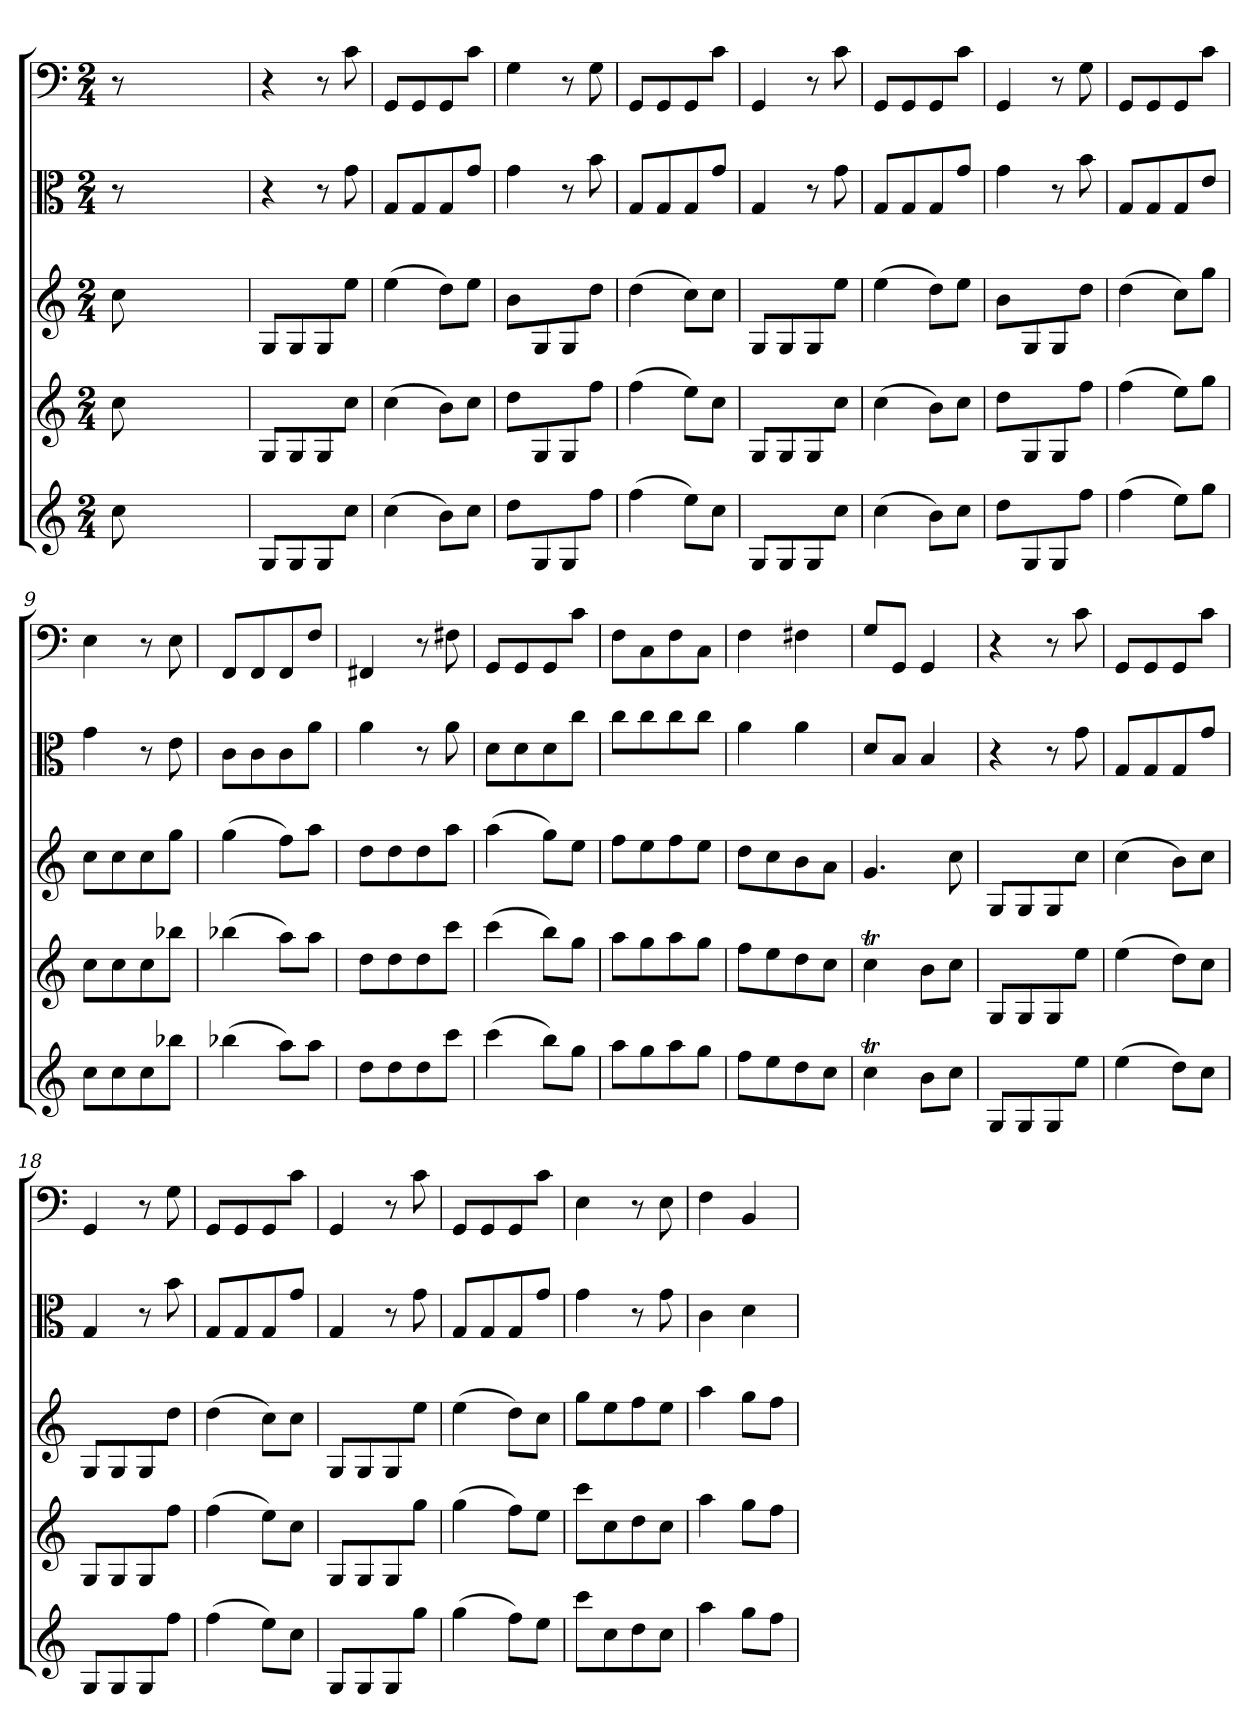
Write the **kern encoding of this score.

**kern	**kern	**kern	**kern	**kern
*part5	*part4	*part3	*part2	*part1
*staff5	*staff4	*staff3	*staff2	*staff1
*clefG2	*clefG2	*clefG2	*clefC3	*clefF4
*k[]	*k[]	*k[]	*k[]	*k[]
*C:	*C:	*C:	*C:	*C:
*M2/4	*M2/4	*M2/4	*M2/4	*M2/4
=	=	=	=	=
8cc\	8cc\	8cc\	8r	8r
16ryy	16ryy	16ryy	16ryy	16ryy
16ryy	16ryy	16ryy	16ryy	16ryy
16ryy	16ryy	16ryy	16ryy	16ryy
16ryy	16ryy	16ryy	16ryy	16ryy
16ryy	16ryy	16ryy	16ryy	16ryy
16ryy	16ryy	16ryy	16ryy	16ryy
=1	=1	=1	=1	=1
8G/L	8G/L	8G/L	4r	4r
8G/	8G/	8G/	.	.
8G/	8G/	8G/	8r	8r
8cc\J	8cc\J	8ee\J	8g\	8c\
=2	=2	=2	=2	=2
(4cc\	(4cc\	(4ee\	8G/L	8GG/L
.	.	.	8G/	8GG/
8b\L)	8b\L)	8dd\L)	8G/	8GG/
8cc\J	8cc\J	8ee\J	8g/J	8c\J
=3	=3	=3	=3	=3
8dd\L	8dd\L	8b\L	4g\	4G\
8G/	8G/	8G/	.	.
8G/	8G/	8G/	8r	8r
8ff\J	8ff\J	8dd\J	8b\	8G\
=4	=4	=4	=4	=4
(4ff\	(4ff\	(4dd\	8G/L	8GG/L
.	.	.	8G/	8GG/
8ee\L)	8ee\L)	8cc\L)	8G/	8GG/
8cc\J	8cc\J	8cc\J	8g/J	8c\J
=5	=5	=5	=5	=5
8G/L	8G/L	8G/L	4G/	4GG/
8G/	8G/	8G/	.	.
8G/	8G/	8G/	8r	8r
8cc\J	8cc\J	8ee\J	8g\	8c\
=6	=6	=6	=6	=6
(4cc\	(4cc\	(4ee\	8G/L	8GG/L
.	.	.	8G/	8GG/
8b\L)	8b\L)	8dd\L)	8G/	8GG/
8cc\J	8cc\J	8ee\J	8g/J	8c\J
=7	=7	=7	=7	=7
8dd\L	8dd\L	8b\L	4g\	4GG/
8G/	8G/	8G/	.	.
8G/	8G/	8G/	8r	8r
8ff\J	8ff\J	8dd\J	8b\	8G\
=8	=8	=8	=8	=8
(4ff\	(4ff\	(4dd\	8G/L	8GG/L
.	.	.	8G/	8GG/
8ee\L)	8ee\L)	8cc\L)	8G/	8GG/
8gg\J	8gg\J	8gg\J	8e/J	8c\J
=9	=9	=9	=9	=9
8cc\L	8cc\L	8cc\L	4g\	4E\
8cc\	8cc\	8cc\	.	.
8cc\	8cc\	8cc\	8r	8r
8bb-X\J	8bb-X\J	8gg\J	8e\	8E\
=10	=10	=10	=10	=10
(4bb-X\	(4bb-X\	(4gg\	8c\L	8FF/L
.	.	.	8c\	8FF/
8aa\L)	8aa\L)	8ff\L)	8c\	8FF/
8aa\J	8aa\J	8aa\J	8a\J	8F/J
=11	=11	=11	=11	=11
8dd\L	8dd\L	8dd\L	4a\	4FF#X/
8dd\	8dd\	8dd\	.	.
8dd\	8dd\	8dd\	8r	8r
8ccc\J	8ccc\J	8aa\J	8a\	8F#X\
=12	=12	=12	=12	=12
(4ccc\	(4ccc\	(4aa\	8d\L	8GG/L
.	.	.	8d\	8GG/
8bb\L)	8bb\L)	8gg\L)	8d\	8GG/
8gg\J	8gg\J	8ee\J	8cc\J	8c\J
=13	=13	=13	=13	=13
8aa\L	8aa\L	8ff\L	8cc\L	8F\L
8gg\	8gg\	8ee\	8cc\	8C\
8aa\	8aa\	8ff\	8cc\	8F\
8gg\J	8gg\J	8ee\J	8cc\J	8C\J
=14	=14	=14	=14	=14
8ff\L	8ff\L	8dd\L	4a\	4F\
8ee\	8ee\	8cc\	.	.
8dd\	8dd\	8b\	4a\	4F#X\
8cc\J	8cc\J	8a\J	.	.
=15	=15	=15	=15	=15
4ccT\	4ccT\	4.g/	8d/L	8G/L
.	.	.	8B/J	8GG/J
8b\L	8b\L	.	4B/	4GG/
8cc\J	8cc\J	8cc\	.	.
=16	=16	=16	=16	=16
8G/L	8G/L	8G/L	4r	4r
8G/	8G/	8G/	.	.
8G/	8G/	8G/	8r	8r
8ee\J	8ee\J	8cc\J	8g\	8c\
=17	=17	=17	=17	=17
(4ee\	(4ee\	(4cc\	8G/L	8GG/L
.	.	.	8G/	8GG/
8dd\L)	8dd\L)	8b\L)	8G/	8GG/
8cc\J	8cc\J	8cc\J	8g/J	8c\J
=18	=18	=18	=18	=18
8G/L	8G/L	8G/L	4G/	4GG/
8G/	8G/	8G/	.	.
8G/	8G/	8G/	8r	8r
8ff\J	8ff\J	8dd\J	8b\	8G\
=19	=19	=19	=19	=19
(4ff\	(4ff\	(4dd\	8G/L	8GG/L
.	.	.	8G/	8GG/
8ee\L)	8ee\L)	8cc\L)	8G/	8GG/
8cc\J	8cc\J	8cc\J	8g/J	8c\J
=20	=20	=20	=20	=20
8G/L	8G/L	8G/L	4G/	4GG/
8G/	8G/	8G/	.	.
8G/	8G/	8G/	8r	8r
8gg\J	8gg\J	8ee\J	8g\	8c\
=21	=21	=21	=21	=21
(4gg\	(4gg\	(4ee\	8G/L	8GG/L
.	.	.	8G/	8GG/
8ff\L)	8ff\L)	8dd\L)	8G/	8GG/
8ee\J	8ee\J	8cc\J	8g/J	8c\J
=22	=22	=22	=22	=22
8ccc\L	8ccc\L	8gg\L	4g\	4E\
8cc\	8cc\	8ee\	.	.
8dd\	8dd\	8ff\	8r	8r
8cc\J	8cc\J	8ee\J	8g\	8E\
=23	=23	=23	=23	=23
4aa\	4aa\	4aa\	4c\	4F\
8gg\L	8gg\L	8gg\L	4d\	4BB/
8ff\J	8ff\J	8ff\J	.	.
=	=	=	=	=
*-	*-	*-	*-	*-
